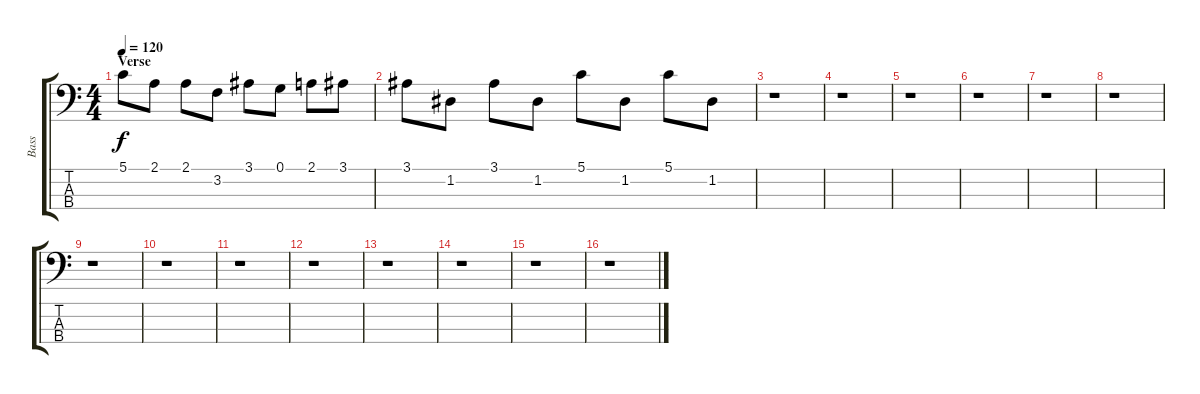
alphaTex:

\track ("Bass" "Bass") {instrument electricbassfinger}
\staff {score tabs}
\tuning (G2 D2 A1 E1) {hide}
\ts (4 4)
\section ("" "Verse")
\tempo 120
\clef f4
\ks c
5.1.8{dy f} 2.1.8 2.1.8 3.2.8 3.1.8 0.1.8 2.1.8 3.1.8 |
3.1.8 1.2.8 3.1.8 1.2.8 5.1.8 1.2.8 5.1.8 1.2.8 |
r.1 |
r.1 |
r.1 |
r.1 |
r.1 |
r.1 |
r.1 |
r.1 |
r.1 |
r.1 |
r.1 |
r.1 |
r.1 |
r.1
